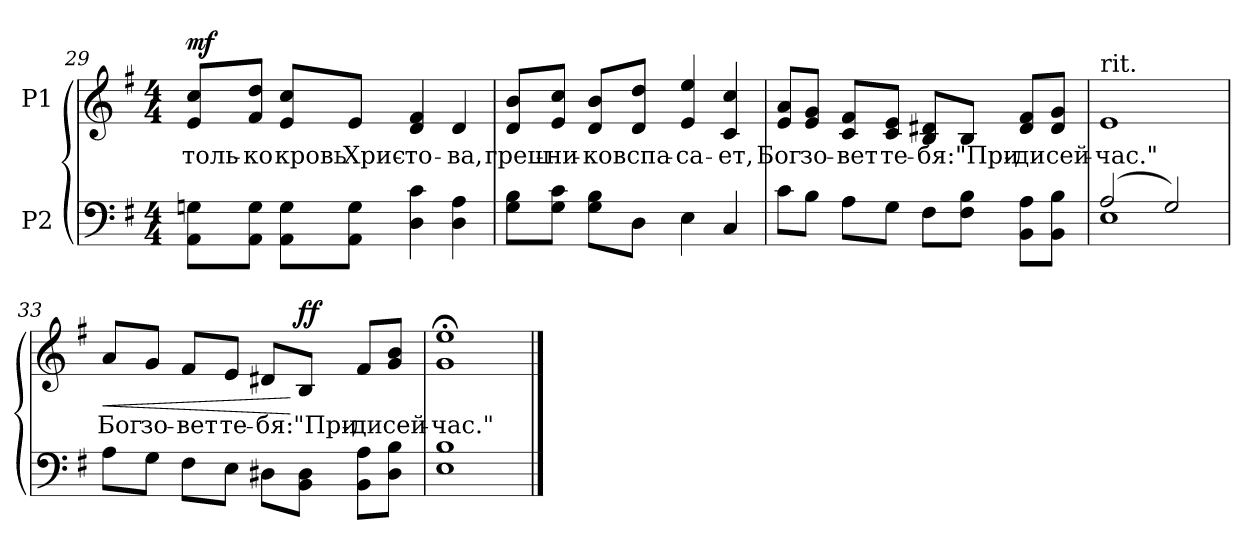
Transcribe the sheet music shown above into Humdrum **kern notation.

**kern	**kern	**text	**dynam
*part2	*part1	*part1	*part1
*staff2	*staff1	*staff1	*staff1
*I"P2	*I"P1	*	*
!!LO:LB:g=z
*clefF4	*clefG2	*	*
*k[f#]	*k[f#]	*	*
*e:	*e:	*	*
*M4/4	*M4/4	*	*
=29	=29	=29	=29
!	!	!LO:LY:b:color=#000000	!
8AAi\ 8Gni\L	8ei/ 8cci/L	толь-	mf
!	!	!LO:LY:b:color=#000000	!
8AAi\ 8Gi\J	8f#i/ 8ddi/J	-ко	.
!	!	!LO:LY:b:color=#000000	!
8AAi\ 8Gi\L	8ei/ 8cci/L	кровь	.
!	!	!LO:LY:b:color=#000000	!
8AAi\ 8Gi\J	8ei/J	Хрис-	.
!	!	!LO:LY:b:color=#000000	!
4Di\ 4ci	4di/ 4f#i	-то-	.
!	!	!LO:LY:b:color=#000000	!
4Di\ 4Ai	4di/	-ва,	.
=30	=30	=30	=30
!	!	!LO:LY:b:color=#000000	!
8Gi\ 8Bi\L	8di/ 8bi/L	греш-	.
!	!	!LO:LY:b:color=#000000	!
8Gi\ 8ci\J	8ei/ 8cci/J	-ни-	.
!	!	!LO:LY:b:color=#000000	!
8Gi\ 8Bi\L	8di/ 8bi/L	-ков	.
!	!	!LO:LY:b:color=#000000	!
8Di\J	8di/ 8ddi/J	спа-	.
!	!	!LO:LY:b:color=#000000	!
4Ei\	4ei/ 4eei	-са-	.
!	!	!LO:LY:b:color=#000000	!
4Ci/	4ci/ 4cci	-ет,	.
!!LO:LB:g=z
=31	=31	=31	=31
!	!	!LO:LY:b:color=#000000	!
8ci\L	8ei/ 8ai/L	Бог	.
!	!	!LO:LY:b:color=#000000	!
8Bi\J	8ei/ 8gi/J	зо-	.
!	!	!LO:LY:b:color=#000000	!
8Ai\L	8ci/ 8f#i/L	-вет	.
!	!	!LO:LY:b:color=#000000	!
8Gi\J	8ci/ 8ei/J	те-	.
!	!	!LO:LY:b:color=#000000	!
8F#i\L	8Bi/ 8d#Xi/L	-бя:	.
!	!	!LO:LY:b:color=#000000	!
8F#i\ 8Bi\J	8Bi/J	"При-	.
!	!	!LO:LY:b:color=#000000	!
8BBi\ 8Ai\L	8d#i/ 8f#i/L	-ди	.
!	!	!LO:LY:b:color=#000000	!
8BBi\ 8Bi\J	8d#i/ 8gi/J	сей-	.
=32	=32	=32	=32
*^	*	*	*
!	!	!LO:TX:t=rit.	!	!
!	!	!	!LO:LY:b:color=#000000	!
(2Ai/	1Ei	1ei	-час."	.
2Gi/)	.	.	.	.
*v	*v	*	*	*
=33	=33	=33	=33
!	!	!LO:LY:b:color=#000000	!LO:HP:b
8Ai\L	8ai/L	Бог	<
!	!	!LO:LY:b:color=#000000	!
8Gi\J	8gi/J	зо-	.
!	!	!LO:LY:b:color=#000000	!
8F#i\L	8f#i/L	-вет	.
!	!	!LO:LY:b:color=#000000	!
8Ei\J	8ei/J	те-	.
!	!	!LO:LY:b:color=#000000	!
8D#Xi\L	8d#Xi/L	-бя:	.
!	!	!LO:LY:b:color=#000000	!
8BBi\ 8D#i\J	8Bi/J	"При-	[ ff
!	!	!LO:LY:b:color=#000000	!
8BBi\ 8Ai\L	8f#i/L	-ди	.
!	!	!LO:LY:b:color=#000000	!
8D#i\ 8Bi\J	8gi/ 8bi/J	сей-	.
=34	=34	=34	=34
!	!	!LO:LY:b:color=#000000	!
1Ei 1Bi	1gi; 1eei;	-час."	.
==	==	==	==
*-	*-	*-	*-
